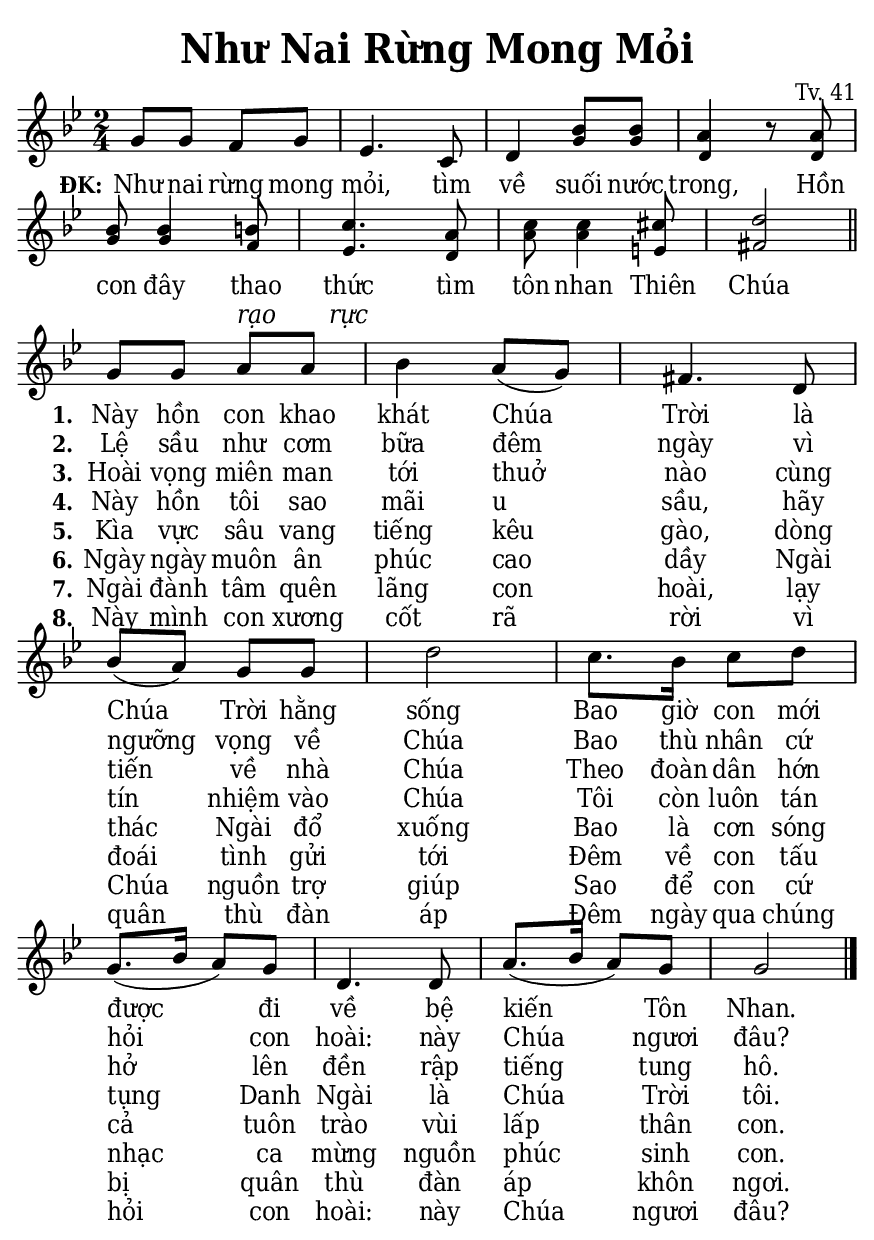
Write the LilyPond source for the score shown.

% Cài đặt chung\
\version "2.22.1"
\include "english.ly"

\header {
  title = \markup { \fontsize #1 "Như Nai Rừng Mong Mỏi" }
  composer = "Tv. 41"
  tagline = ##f
}

% Nhạc phiên khúc
nhacPhienKhucSop = \relative c'' {
  g8 g f g |
  ef4. c8 |
  d4 bf'8 bf |
  a4 r8 a |
  bf bf4 b!8 |
  c4. a8 |
  c c4 cs8 |
  d2 \bar "||" \break
  
  g,8 g a a |
  bf4 a8 (g) |
  fs4. d8 |
  bf' (a) g g |
  d'2 |
  c8. bf16 c8 d |
  g,8. (bf16 a8) g |
  d4. d8 |
  a'8. (bf16 a8) g |
  g2 \bar "|."
}

nhacPhienKhucAlto = \relative c'' {
  g8 g f g |
  ef4. c8 |
  d4 g8 g |
  d4 r8 d |
  g g4 f8 |
  ef4. d8 |
  a' a4 e!8 |
  fs2
}

% Lời phiên khúc
loiPhienKhucSop = \lyrics {
  \set stanza = "ĐK:"
  Như nai rừng mong mỏi,
  tìm về suối nước trong,
  Hồn con đây
  <<
    { thao thức }
    \new Lyrics {
	    \set associatedVoice = "beSop"
	    \override Lyrics.LyricText.font-shape = #'italic
	    rạo rực
	}
  >>
  tìm tôn nhan Thiên Chúa
  <<
    {
      \set stanza = "1."
      Này hồn con khao khát Chúa Trời
      là Chúa Trời hằng sống
      Bao giờ con mới được đi về bệ kiến Tôn Nhan.
    }
    \new Lyrics {
	    \set associatedVoice = "beSop"
	    \set stanza = "2."
	    Lệ sầu như cơm bữa đêm ngày
	    vì ngưỡng vọng về Chúa
	    Bao thù nhân cứ hỏi con hoài: này Chúa ngươi đâu?
    }
    \new Lyrics {
	    \set associatedVoice = "beSop"
	    \set stanza = "3."
	    Hoài vọng miên man tới thuở nào
	    cùng tiến về nhà Chúa
	    Theo đoàn dân hớn hở lên đền rập tiếng tung hô.
    }
    \new Lyrics {
	    \set associatedVoice = "beSop"
	    \set stanza = "4."
	    Này hồn tôi sao mãi u sầu,
	    hãy tín nhiệm vào Chúa
	    Tôi còn luôn tán tụng Danh Ngài là Chúa Trời tôi.
    }
    \new Lyrics {
	    \set associatedVoice = "beSop"
	    \set stanza = "5."
	    Kìa vực sâu vang tiếng kêu gào,
	    dòng thác Ngài đổ xuống
	    Bao là cơn sóng cả tuôn trào vùi lấp thân con.
    }
    \new Lyrics {
	    \set associatedVoice = "beSop"
	    \set stanza = "6."
	    Ngày ngày muôn ân phúc cao dầy
	    Ngài đoái tình gửi tới
	    Đêm về con tấu nhạc ca mừng nguồn phúc sinh con.
    }
    \new Lyrics {
	    \set associatedVoice = "beSop"
	    \set stanza = "7."
	    Ngài đành tâm quên lãng con hoài,
	    lạy Chúa nguồn trợ giúp
	    Sao để con cứ bị quân thù đàn áp khôn ngơi.
    }
    \new Lyrics {
	    \set associatedVoice = "beSop"
	    \set stanza = "8."
	    Này mình con xương cốt rã rời
	    vì quân thù đàn áp
	    Đêm ngày qua chúng hỏi con hoài:
	    này Chúa ngươi đâu?
    }
  >>
}

% Dàn trang
\paper {
  #(set-paper-size "a5")
  top-margin = 3\mm
  bottom-margin = 3\mm
  left-margin = 3\mm
  right-margin = 3\mm
  indent = #0
  #(define fonts
	 (make-pango-font-tree "Deja Vu Serif Condensed"
	 		       "Deja Vu Serif Condensed"
			       "Deja Vu Serif Condensed"
			       (/ 20 20)))
  print-page-number = ##f
  page-count = #1
}

TongNhip = {
  \key bf \major \time 2/4
  \set Timing.beamExceptions = #'()
  \set Timing.baseMoment = #(ly:make-moment 1/4)
}

% Đổi kích thước nốt cho bè phụ
notBePhu =
#(define-music-function (font-size music) (number? ly:music?)
   (for-some-music
     (lambda (m)
       (if (music-is-of-type? m 'rhythmic-event)
           (begin
             (set! (ly:music-property m 'tweaks)
                   (cons `(font-size . ,font-size)
                         (ly:music-property m 'tweaks)))
             #t)
           #f))
     music)
   music)

\score {
  \new ChoirStaff <<
    \new Staff \with {
        \consists "Merge_rests_engraver"
        printPartCombineTexts = ##f
      }
      <<
      \new Voice \TongNhip \partCombine 
        \nhacPhienKhucSop
        \notBePhu -1 { \nhacPhienKhucAlto }
      \new NullVoice = beSop \nhacPhienKhucSop
      \new Lyrics \lyricsto beSop \loiPhienKhucSop
      >>
  >>
  \layout {
    \override Lyrics.LyricSpace.minimum-distance = #0.45
    \override Score.BarNumber.break-visibility = ##(#f #f #f)
    \override Score.SpacingSpanner.uniform-stretching = ##t
  } 
}
